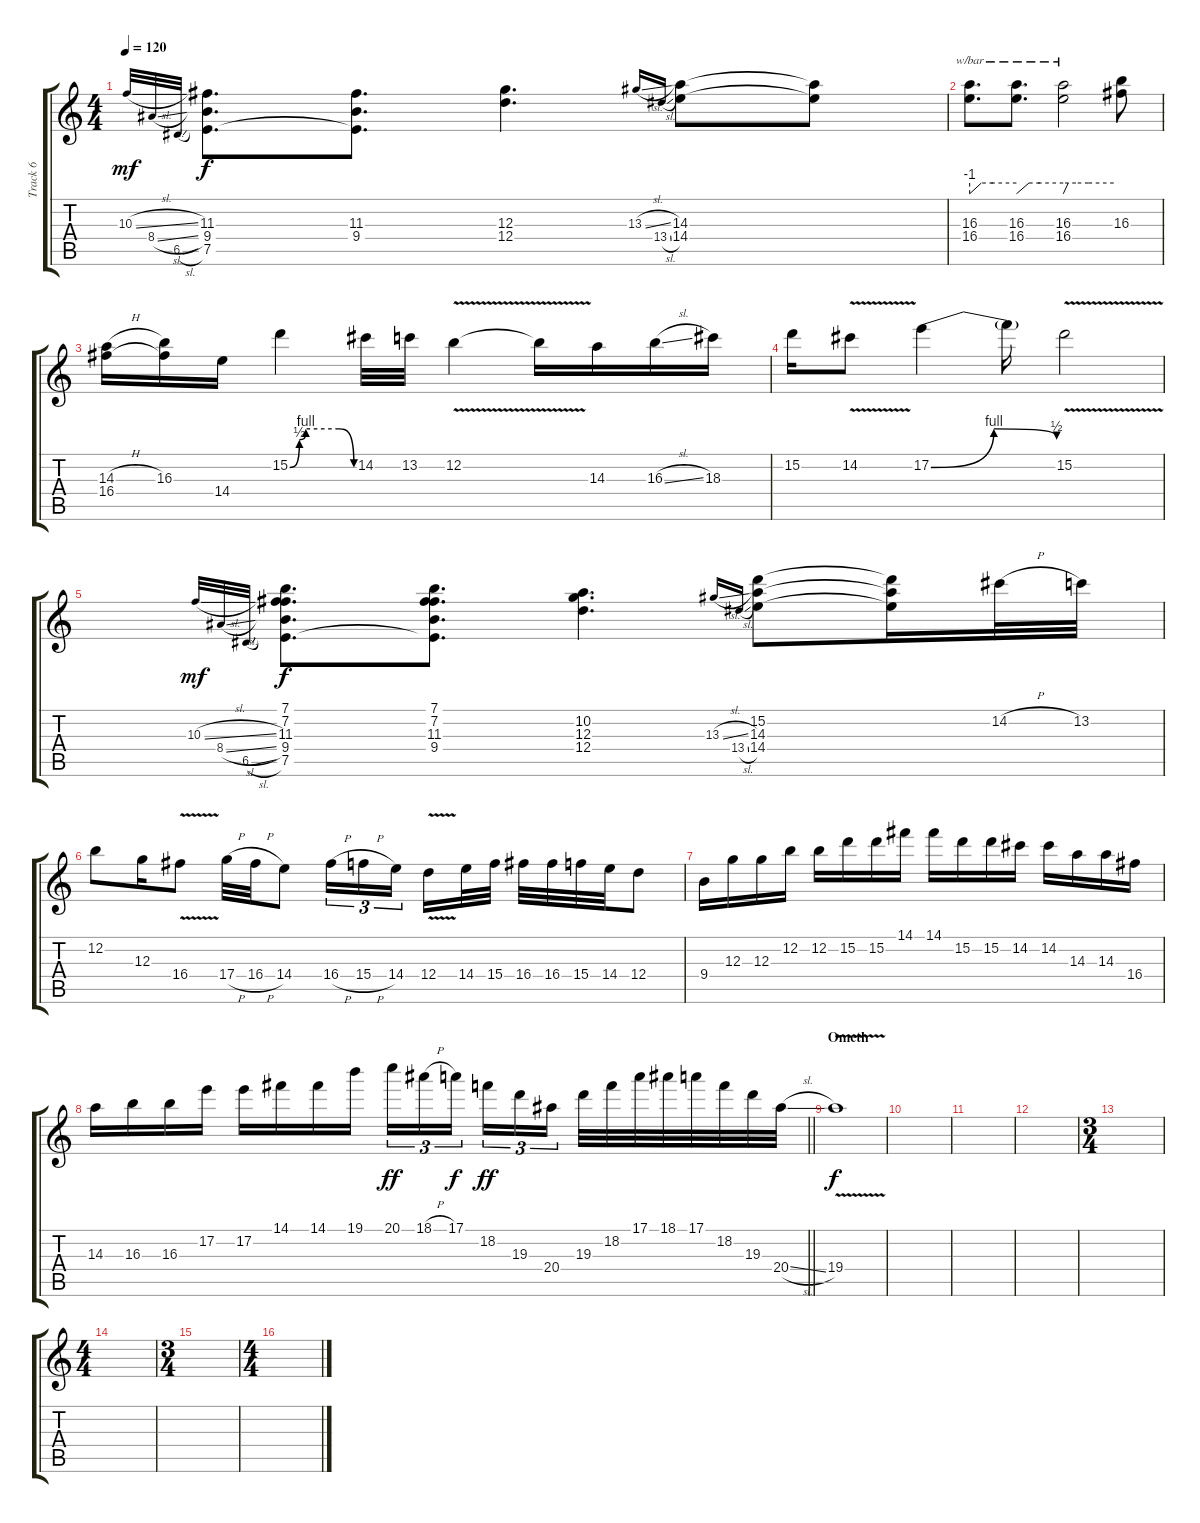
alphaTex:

\track ("Track 6" "Track 6") {instrument overdrivenguitar}
\staff {score tabs}
\tuning (E4 B3 G3 D3 A2 E2) {hide}
\ts (4 4)
\tempo 120
\clef g2
\ks c
10.3{sl}.32{gr onbeat dy mf} 8.4{sl}.32{gr onbeat} 6.5{sl}.32{gr onbeat} (11.3 9.4 7.5).8{d dy f} (11.3 9.4 7.5{t}).8{d} (12.3 12.4).4{d} 13.3{sl}.16{gr onbeat} 13.4{sl}.16{gr onbeat} (14.3 14.4).8 (14.3{t} 14.4{t}).8 |
(16.3 16.4).8{d tbe (custom default 0 -4 15 0 30 0 60 0)} (16.3 16.4).8{d tbe (custom default 0 -4 16 0 30 0 60 0)} (16.3 16.4).2{tbe (custom default 0 -4 6 0 15 0 30 0 60 0)} (16.3 16.4{t}).8 |
(14.3{h} 16.4).16 (16.3 16.4{t}).16 14.4.16 15.2{be (custom 0 0 9 2 15 4 46 4 60 0)}.4 14.2.32 13.2.32 12.2{v}.4 12.2{t}.16 14.3.16 16.3{sl}.16 18.3.16 |
15.2.16 14.2{v}.8 17.2{be (bendrelease 0 0 15 4 45 4 60 2)}.4 17.2{t}.16 15.2{v}.2 |
10.3{sl}.32{gr onbeat dy mf} 8.4{sl}.32{gr onbeat} 6.5{sl}.32{gr onbeat} (7.1 7.2 11.3 9.4 7.5).8{d dy f} (7.1 7.2 11.3 9.4 7.5{t}).8{d} (10.2 12.3 12.4).4{d} 13.3{sl}.16{gr onbeat} 13.4{sl}.16{gr onbeat} (15.2 14.3 14.4).8 (15.2{t} 14.3{t} 14.4{t}).16 14.2{h}.32 13.2.32 |
12.2.8 12.3.16 16.4{v}.8 17.4{h}.32 16.4{h}.32 14.4.8 16.4{h}.16{tu (3 2)} 15.4{h}.16{tu (3 2)} 14.4.16{tu (3 2) beam splitsecondary} 12.4{v}.16 14.4.32 15.4.32 16.4.32 16.4.32 15.4.32 14.4.32 12.4.8 |
9.4.16 12.3.16 12.3.16 12.2.16 12.2.16 15.2.16 15.2.16 14.1.16 14.1.16 15.2.16 15.2.16 14.2.16 14.2.16 14.3.16 14.3.16 16.4.16 |
\barLineRight lightlight
14.3.16 16.3.16 16.3.16 17.2.16 17.2.16 14.1.16 14.1.16 19.1.16 20.1.16{tu (3 2) dy ff} 18.1{h}.16{tu (3 2)} 17.1.16{tu (3 2) dy f beam splitsecondary} 18.2.16{tu (3 2) dy ff} 19.3.16{tu (3 2)} 20.4.16{tu (3 2)} 19.3.32 18.2.32 17.1.32 18.1.32 17.1.32 18.2.32 19.3.32 20.4{sl}.32 |
\section ("" "Ometh")
19.4{v}.1{dy f volume 0} |
|
|
|
\ts (3 4)
|
\ts (4 4)
|
\ts (3 4)
|
\ts (4 4)
